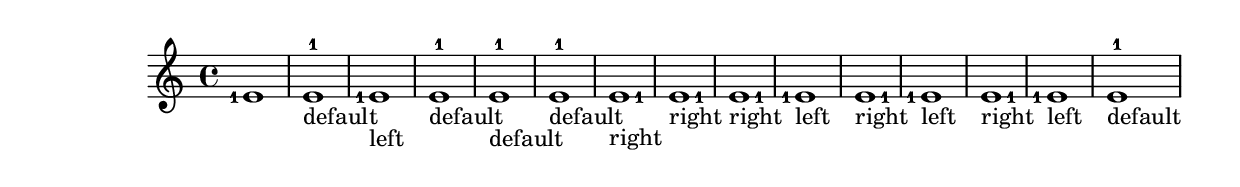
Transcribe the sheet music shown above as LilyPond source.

\version "2.17.15"

\header {

  texidoc = "@code{\\once \\unset} should change a context property
value for just one timestep and then return to the previous value."

}
\relative c' {
  \set fingeringOrientations = #'(left)
  <e-1>1 |
  \once \unset fingeringOrientations
  <e-1>-"default" |
  <e-1>-"left" |

  \unset fingeringOrientations
  <e-1>-"default" |
  \once\unset fingeringOrientations
  <e-1>-"default" |
  <e-1>-"default" |
  \set Score.fingeringOrientations = #'(right)
  <e-1>-"right"
  \once\unset fingeringOrientations
  <e-1>-"right"
  <e-1>-"right"
  \once\set fingeringOrientations = #'(left)
  <e-1>-"left"
  <e-1>-"right"
  \set fingeringOrientations = #'(left)
  <e-1>-"left"
  \once \unset fingeringOrientations
  <e-1>-"right"
  <e-1>-"left"
  \unset fingeringOrientations
  \set Score.fingeringOrientations = #'(up down)
  <e-1>-"default"
}
